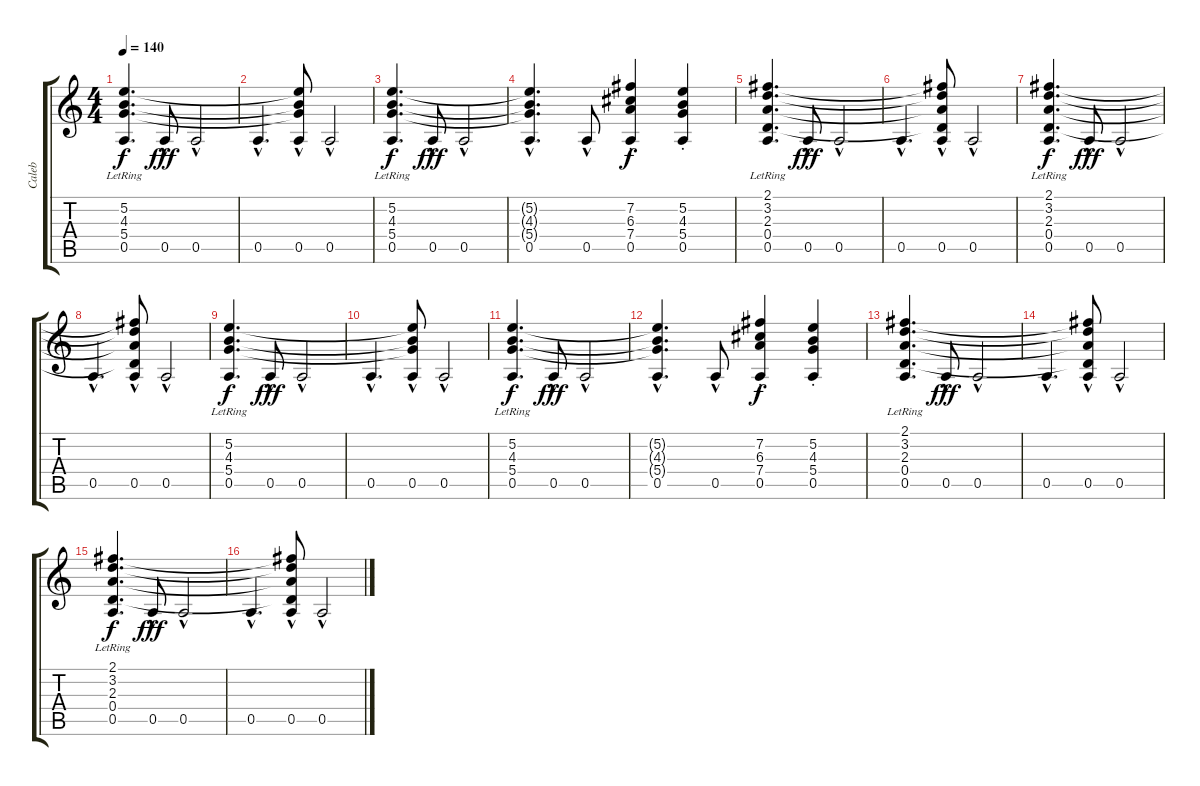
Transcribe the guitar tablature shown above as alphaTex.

\track ("Caleb" "Caleb") {instrument electricguitarclean}
\staff {score tabs}
\tuning (E4 B3 G3 D3 A2 E2) {hide}
\ts (4 4)
\tempo 140
\clef g2
\ks c
(5.2{lr} 4.3{lr} 5.4{lr} 0.5{lr}).4{d dy f instrument electricguitarclean} 0.5{hac}.8{dy fff} 0.5{hac}.2 |
0.5{hac}.4{d} (5.2{t} 4.3{t} 5.4{t} 0.5{hac}).8 0.5{hac}.2 |
(5.2{lr} 4.3{lr} 5.4{lr} 0.5{lr}).4{d dy f} 0.5{hac}.8{dy fff} 0.5{hac}.2 |
(5.2{t} 4.3{t} 5.4{t} 0.5{hac}).4{d} 0.5{hac}.8 (7.2{st} 6.3{st} 7.4{st} 0.5).4{dy f} (5.2{st} 4.3{st} 5.4{st} 0.5).4 |
(2.1{lr} 3.2{lr} 2.3{lr} 0.4{lr} 0.5{lr}).4{d} 0.5{hac}.8{dy fff} 0.5{hac}.2 |
0.5{hac}.4{d} (2.1{t} 3.2{t} 2.3{t} 0.4{t} 0.5{hac}).8 0.5{hac}.2 |
(2.1{lr} 3.2{lr} 2.3{lr} 0.4{lr} 0.5{lr}).4{d dy f} 0.5{hac}.8{dy fff} 0.5{hac}.2 |
0.5{hac}.4{d} (2.1{t} 3.2{t} 2.3{t} 0.4{t} 0.5{hac}).8 0.5{hac}.2 |
(5.2{lr} 4.3{lr} 5.4{lr} 0.5{lr}).4{d dy f} 0.5{hac}.8{dy fff} 0.5{hac}.2 |
0.5{hac}.4{d} (5.2{t} 4.3{t} 5.4{t} 0.5{hac}).8 0.5{hac}.2 |
(5.2{lr} 4.3{lr} 5.4{lr} 0.5{lr}).4{d dy f} 0.5{hac}.8{dy fff} 0.5{hac}.2 |
(5.2{t} 4.3{t} 5.4{t} 0.5{hac}).4{d} 0.5{hac}.8 (7.2{st} 6.3 7.4 0.5).4{dy f} (5.2{st} 4.3{st} 5.4{st} 0.5{st}).4 |
(2.1{lr} 3.2{lr} 2.3{lr} 0.4{lr} 0.5{lr}).4{d} 0.5{hac}.8{dy fff} 0.5{hac}.2 |
0.5{hac}.4{d} (2.1{t} 3.2{t} 2.3{t} 0.4{t} 0.5{hac}).8 0.5{hac}.2 |
(2.1{lr} 3.2{lr} 2.3{lr} 0.4{lr} 0.5{lr}).4{d dy f} 0.5{hac}.8{dy fff} 0.5{hac}.2 |
0.5{hac}.4{d} (2.1{t} 3.2{t} 2.3{t} 0.4{t} 0.5{hac}).8 0.5{hac}.2
